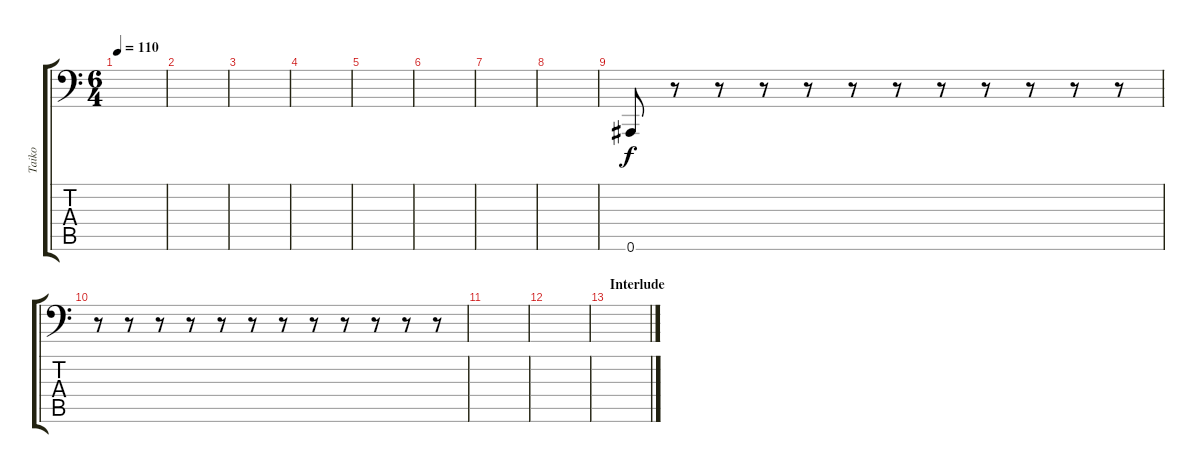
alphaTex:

\track ("Taiko" "Taiko") {instrument taikodrum}
\staff {score tabs}
\tuning (Bb3 F3 Db3 Ab2 Eb2 Bb1) {hide}
\ts (6 4)
\tempo 110
\clef f4
\ks c
|
|
|
|
|
|
|
|
0.6.8 r.8 r.8 r.8 r.8 r.8 r.8 r.8 r.8 r.8 r.8 r.8 |
r.8 r.8 r.8 r.8 r.8 r.8 r.8 r.8 r.8 r.8 r.8 r.8 |
|
|
\section ("" "Interlude")
